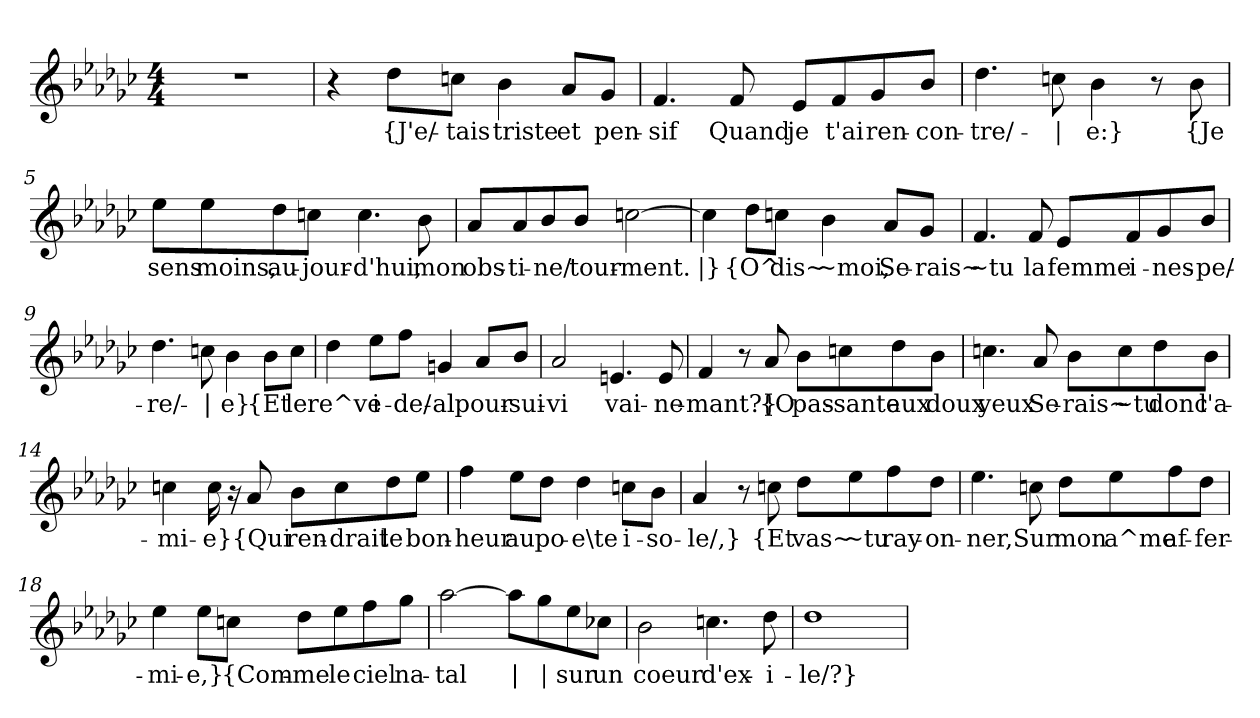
**kern	**text
*part1	*part1
*staff1	*staff1
*clefG2	*
*k[b-e-a-d-g-c-]	*
*M4/4	*
=1	=1
1r	.
=2	=2
4r	.
!	!LO:LY:b
8dd-\L	{J'e/-
!	!LO:LY:b
8ccn\J	-tais
!	!LO:LY:b
4b-\	triste
!	!LO:LY:b
8a-/L	et
!	!LO:LY:b
8g-/J	pen-
=3	=3
!	!LO:LY:b
4.f/	-sif
!	!LO:LY:b
8f/	Quand
!	!LO:LY:b
8e-/L	je
!	!LO:LY:b
8f/	t'ai
!	!LO:LY:b
8g-/	ren-
!	!LO:LY:b
8b-/J	-con-
=4	=4
!	!LO:LY:b
4.dd-\	-tre/-
!	!LO:LY:b
8ccn\	|
!	!LO:LY:b
4b-\	-e:}
8r	.
!	!LO:LY:b
8b-\	{Je
!!LO:LB:g=z
=5	=5
!	!LO:LY:b
8ee-\L	sens
!	!LO:LY:b
8ee-\	moins,
!	!LO:LY:b
8dd-\	au-
!	!LO:LY:b
8ccn\J	-jour-
!	!LO:LY:b
4.cc\	-d'hui,
!	!LO:LY:b
8b-\	mon
=6	=6
!	!LO:LY:b
8a-/L	obs-
!	!LO:LY:b
8a-/	-ti-
!	!LO:LY:b
8b-/	-ne/
!	!LO:LY:b
8b-/J	tour-
!	!LO:LY:b
[2ccn\	-ment.
=7	=7
!	!LO:LY:b
4cc\]	|}
!	!LO:LY:b
8dd-\L	{O^
!	!LO:LY:b
8ccn\J	dis~
!	!LO:LY:b
4b-\	~moi,
!	!LO:LY:b
8a-/L	Se-
!	!LO:LY:b
8g-/J	-rais~
!!LO:LB:g=z
=8	=8
!	!LO:LY:b
4.f/	~tu
!	!LO:LY:b
8f/	la
!	!LO:LY:b
8e-/L	femme
!	!LO:LY:b
8f/	i-
!	!LO:LY:b
8g-/	-nes-
!	!LO:LY:b
8b-/J	-pe/-
=9	=9
!	!LO:LY:b
4.dd-\	-re/-
!	!LO:LY:b
8ccn\	|
!	!LO:LY:b
4b-\	-e}
!	!LO:LY:b
8b-\L	{Et
!	!LO:LY:b
8cc\J	le
=10	=10
!	!LO:LY:b
4dd-\	re^ve
!	!LO:LY:b
8ee-\L	i-
!	!LO:LY:b
8ff\J	-de/-
!	!LO:LY:b
4gn/	-al
!	!LO:LY:b
8a-/L	pour-
!	!LO:LY:b
8b-/J	-sui-
=11	=11
!	!LO:LY:b
2a-/	-vi
!	!LO:LY:b
4.en/	vai-
!	!LO:LY:b
8e/	-ne-
!!LO:LB:g=z
=12	=12
!	!LO:LY:b
4f/	-mant?}
8r	.
!	!LO:LY:b
8a-/	{O
!	!LO:LY:b
8b-\L	pas-
!	!LO:LY:b
8ccn\	-sante
!	!LO:LY:b
8dd-\	aux
!	!LO:LY:b
8b-\J	doux
=13	=13
!	!LO:LY:b
4.ccn\	yeux
!	!LO:LY:b
8a-/	Se-
!	!LO:LY:b
8b-\L	-rais~
!	!LO:LY:b
8cc\	~tu
!	!LO:LY:b
8dd-\	donc
!	!LO:LY:b
8b-\J	l'a-
=14	=14
!	!LO:LY:b
4ccn\	-mi-
!	!LO:LY:b
16cc\	-e}
16r	.
!	!LO:LY:b
8a-/	{Qui
!	!LO:LY:b
8b-\L	ren-
!	!LO:LY:b
8cc\	-drait
!	!LO:LY:b
8dd-\	le
!	!LO:LY:b
8ee-\J	bon-
!!LO:LB:g=z
=15	=15
!	!LO:LY:b
4ff\	-heur
!	!LO:LY:b
8ee-\L	au
!	!LO:LY:b
8dd-\J	po-
!	!LO:LY:b
4dd-\	-e\te
!	!LO:LY:b
8ccn\L	i-
!	!LO:LY:b
8b-\J	-so-
=16	=16
!	!LO:LY:b
4a-/	-le/,}
8r	.
!	!LO:LY:b
8ccn\	{Et
!	!LO:LY:b
8dd-\L	vas~
!	!LO:LY:b
8ee-\	~tu
!	!LO:LY:b
8ff\	ray-
!	!LO:LY:b
8dd-\J	-on-
=17	=17
!	!LO:LY:b
4.ee-\	-ner,
!	!LO:LY:b
8ccn\	Sur
!	!LO:LY:b
8dd-\L	mon
!	!LO:LY:b
8ee-\	a^me
!	!LO:LY:b
8ff\	af-
!	!LO:LY:b
8dd-\J	-fer-
!!LO:LB:g=z
=18	=18
!	!LO:LY:b
4ee-\	-mi-
!	!LO:LY:b
8ee-\L	-e,}
!	!LO:LY:b
8ccn\J	{Com-
!	!LO:LY:b
8dd-\L	-me
!	!LO:LY:b
8ee-\	le
!	!LO:LY:b
8ff\	ciel
!	!LO:LY:b
8gg-\J	na-
=19	=19
!	!LO:LY:b
[2aa-\	-tal
!	!LO:LY:b
8aa-\L]	|
!	!LO:LY:b
8gg-\	|
!	!LO:LY:b
8ee-\	sur
!	!LO:LY:b
8cc-X\J	un
=20	=20
!	!LO:LY:b
2b-\	coeur
!	!LO:LY:b
4.ccn\	d'ex-
!	!LO:LY:b
8dd-\	-i-
=21	=21
!	!LO:LY:b
1dd-	-le/?}
=	=
*-	*-
